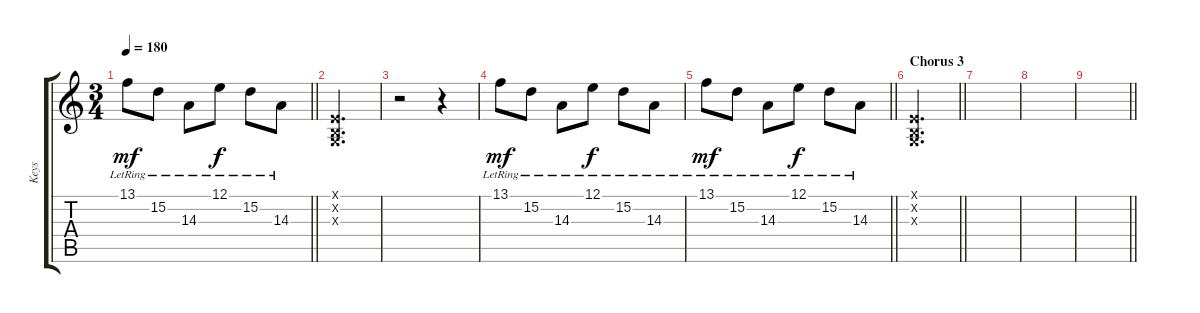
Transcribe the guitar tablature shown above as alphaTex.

\track ("Keys" "Keys") {instrument lead2sawtooth}
\staff {score tabs}
\tuning (E4 B3 G3 D3 A2 E2) {hide}
\ts (3 4)
\tempo 180
\clef g2
\barLineRight lightlight
\ks c
13.1{lr}.8{dy mf} 15.2{lr}.8 14.3{lr}.8 12.1{lr}.8{dy f} 15.2{lr}.8 14.3{lr}.8 |
(0.1{x} 0.2{x} 0.3{x}).2{d volume 15} |
r.2 r.4{volume 3} |
13.1{lr}.8{dy mf volume 8} 15.2{lr}.8 14.3{lr}.8 12.1{lr}.8{dy f} 15.2{lr}.8 14.3{lr}.8 |
\barLineRight lightlight
13.1{lr}.8{dy mf} 15.2{lr}.8 14.3{lr}.8 12.1{lr}.8{dy f} 15.2{lr}.8 14.3{lr}.8 |
\section ("" "Chorus 3")
\barLineRight lightlight
(0.1{x} 0.2{x} 0.3{x}).2{d volume 14} |
|
|
\barLineRight lightlight
